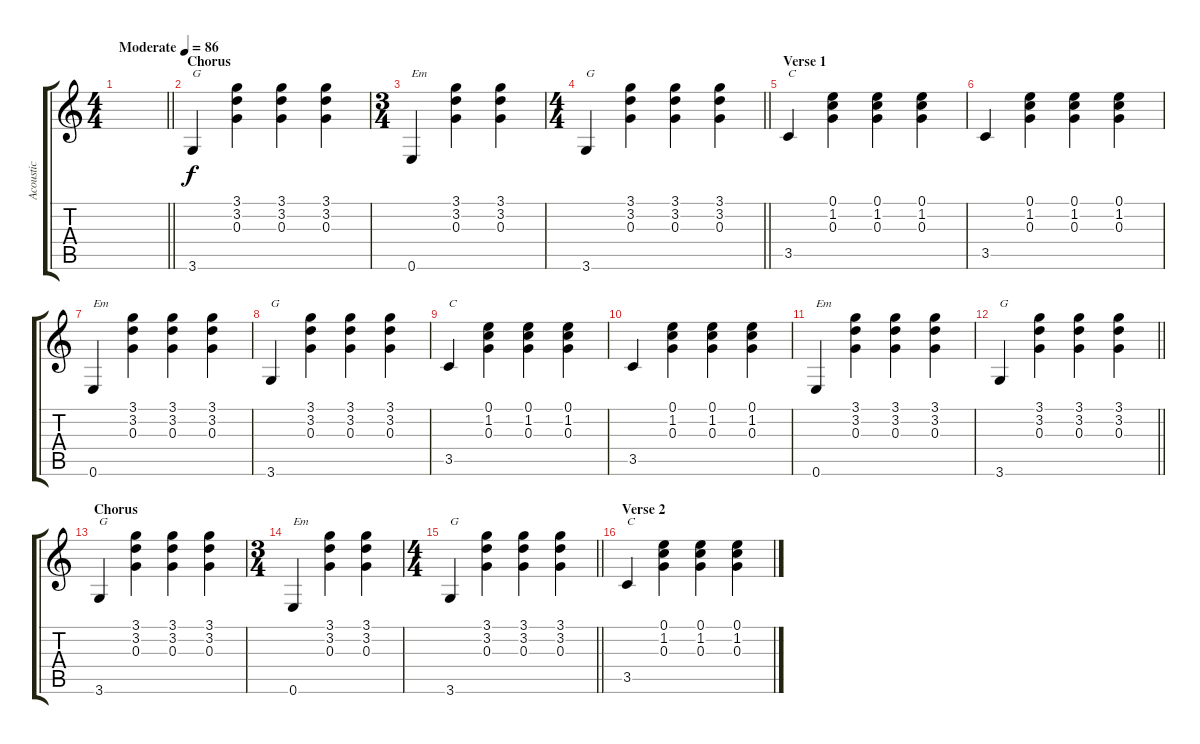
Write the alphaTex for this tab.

\track ("Acoustic" "Acoustic") {instrument acousticguitarsteel}
\staff {score tabs}
\tuning (E4 B3 G3 D3 A2 E2) {hide}
\ts (4 4)
\tempo (86 "Moderate")
\clef g2
\barLineRight lightlight
\ks c
|
\section ("" "Chorus")
3.6.4{txt "G"} (3.1 3.2 0.3).4 (3.1 3.2 0.3).4 (3.1 3.2 0.3).4 |
\ts (3 4)
0.6.4{txt "Em"} (3.1 3.2 0.3).4 (3.1 3.2 0.3).4 |
\ts (4 4)
\barLineRight lightlight
3.6.4{txt "G"} (3.1 3.2 0.3).4 (3.1 3.2 0.3).4 (3.1 3.2 0.3).4 |
\section ("" "Verse 1")
3.5.4{txt "C"} (0.1 1.2 0.3).4 (0.1 1.2 0.3).4 (0.1 1.2 0.3).4 |
3.5.4 (0.1 1.2 0.3).4 (0.1 1.2 0.3).4 (0.1 1.2 0.3).4 |
0.6.4{txt "Em"} (3.1 3.2 0.3).4 (3.1 3.2 0.3).4 (3.1 3.2 0.3).4 |
3.6.4{txt "G"} (3.1 3.2 0.3).4 (3.1 3.2 0.3).4 (3.1 3.2 0.3).4 |
3.5.4{txt "C"} (0.1 1.2 0.3).4 (0.1 1.2 0.3).4 (0.1 1.2 0.3).4 |
3.5.4 (0.1 1.2 0.3).4 (0.1 1.2 0.3).4 (0.1 1.2 0.3).4 |
0.6.4{txt "Em"} (3.1 3.2 0.3).4 (3.1 3.2 0.3).4 (3.1 3.2 0.3).4 |
\barLineRight lightlight
3.6.4{txt "G"} (3.1 3.2 0.3).4 (3.1 3.2 0.3).4 (3.1 3.2 0.3).4 |
\section ("" "Chorus")
3.6.4{txt "G"} (3.1 3.2 0.3).4 (3.1 3.2 0.3).4 (3.1 3.2 0.3).4 |
\ts (3 4)
0.6.4{txt "Em"} (3.1 3.2 0.3).4 (3.1 3.2 0.3).4 |
\ts (4 4)
\barLineRight lightlight
3.6.4{txt "G"} (3.1 3.2 0.3).4 (3.1 3.2 0.3).4 (3.1 3.2 0.3).4 |
\section ("" "Verse 2")
3.5.4{txt "C"} (0.1 1.2 0.3).4 (0.1 1.2 0.3).4 (0.1 1.2 0.3).4
